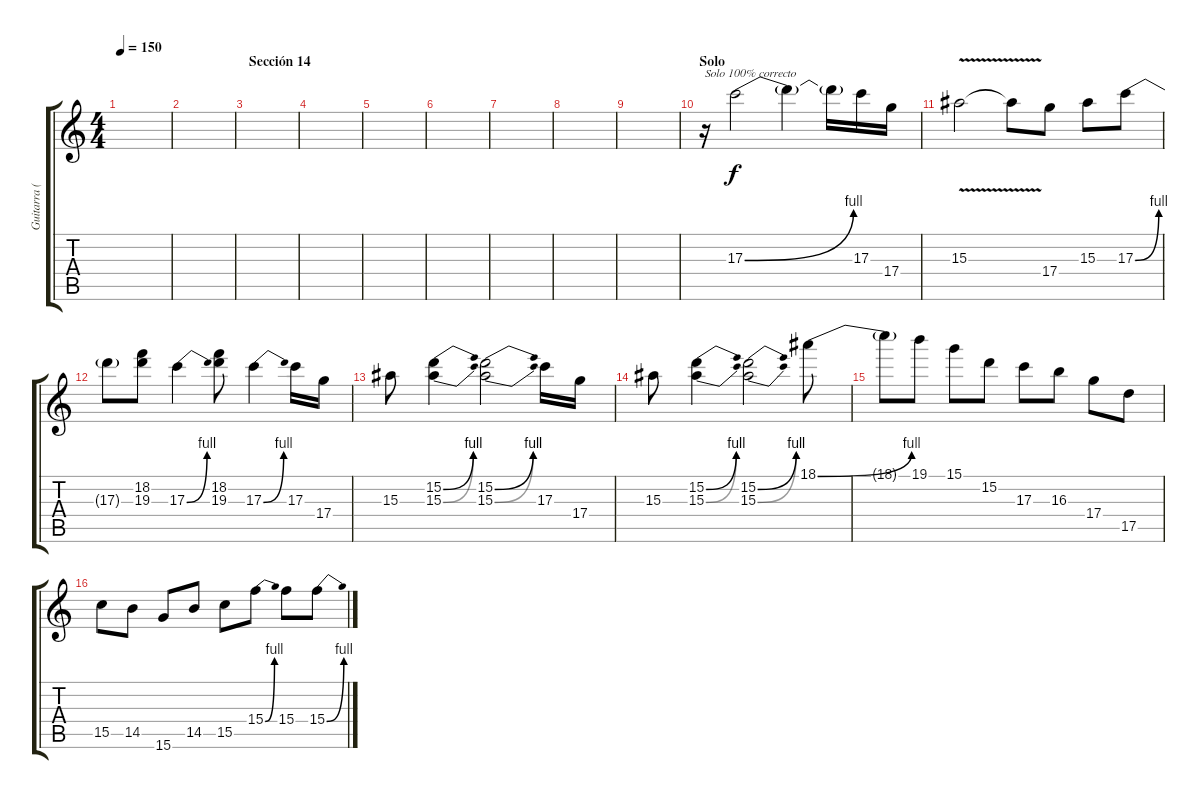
\track ("Guitarra (Solo)" "Guitarra (") {instrument distortionguitar}
\staff {score tabs}
\tuning (E4 B3 G3 D3 A2 E2) {hide}
\ts (4 4)
\tempo 150
\clef g2
\ks c
|
|
\section ("" "Sección 14")
|
|
|
|
|
|
|
\section ("" "Solo")
r.16{txt "Solo 100% correcto"} 17.3{be (bend 0 0 60 4)}.2 17.3{t}.4 17.3{t}.16 17.3.16 17.4.16 |
15.3{v}.2 15.3{t}.8 17.4.8 15.3.8 17.3{be (bend 0 0 60 4)}.8 |
17.3{t}.8 (18.2 19.3).8 17.3{be (bend 0 0 60 4)}.4 (18.2 19.3).8 17.3{be (bend 0 0 60 4)}.4 17.3.16 17.4.16 |
15.3.8 (15.2{be (bend 0 0 60 4)} 15.3{be (bend 0 0 60 4)}).4 (15.2{be (bend 0 0 60 4)} 15.3{be (bend 0 0 60 4)}).2 17.3.16 17.4.16 |
15.3.8 (15.2{be (bend 0 0 60 4)} 15.3{be (bend 0 0 60 4)}).4 (15.2{be (bend 0 0 60 4)} 15.3{be (bend 0 0 60 4)}).2 18.1{be (bend 0 0 60 4)}.8 |
18.1{t}.8 19.1.8 15.1.8 15.2.8 17.3.8 16.3.8 17.4.8 17.5.8 |
15.5.8 14.5.8 15.6.8 14.5.8 15.5.8 15.4{be (bend 0 0 60 4)}.8 15.4.8 15.4{be (bend 0 0 60 4)}.8
